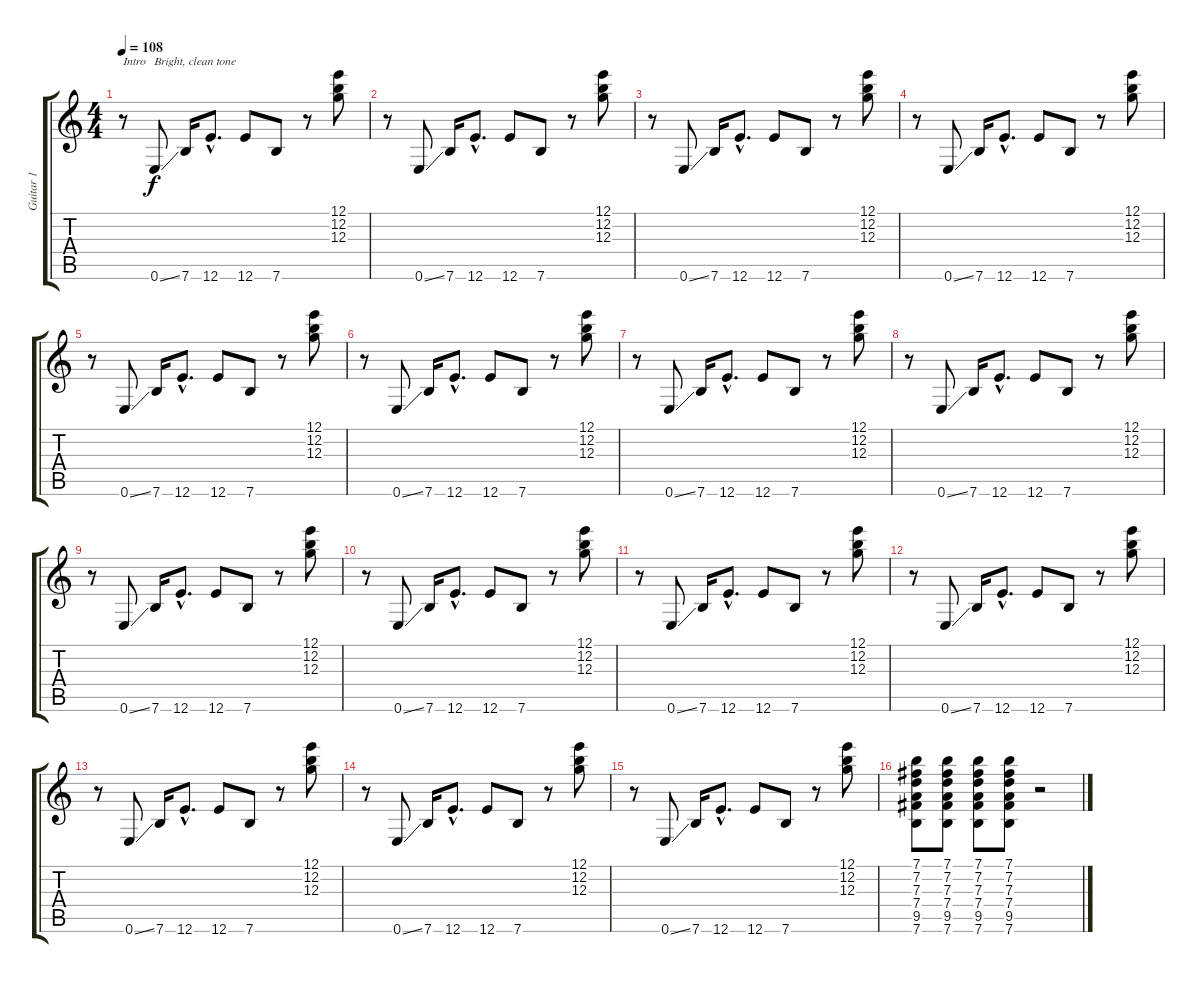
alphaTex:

\track ("Guitar 1" "Guitar 1") {instrument electricguitarclean}
\staff {score tabs}
\tuning (E4 B3 G3 D3 A2 E2) {hide}
\ts (4 4)
\tempo 108
\clef g2
\ks c
r.8{txt "Intro" dy f instrument electricguitarclean} 0.6{ss}.8{txt "Bright, clean tone"} 7.6.16 12.6{hac}.8{d} 12.6.8 7.6.8 r.8 (12.1 12.2 12.3).8 |
r.8 0.6{ss}.8 7.6.16 12.6{hac}.8{d} 12.6.8 7.6.8 r.8 (12.1 12.2 12.3).8 |
r.8 0.6{ss}.8 7.6.16 12.6{hac}.8{d} 12.6.8 7.6.8 r.8 (12.1 12.2 12.3).8 |
r.8 0.6{ss}.8 7.6.16 12.6{hac}.8{d} 12.6.8 7.6.8 r.8 (12.1 12.2 12.3).8 |
r.8 0.6{ss}.8 7.6.16 12.6{hac}.8{d} 12.6.8 7.6.8 r.8 (12.1 12.2 12.3).8 |
r.8 0.6{ss}.8 7.6.16 12.6{hac}.8{d} 12.6.8 7.6.8 r.8 (12.1 12.2 12.3).8 |
r.8 0.6{ss}.8 7.6.16 12.6{hac}.8{d} 12.6.8 7.6.8 r.8 (12.1 12.2 12.3).8 |
r.8 0.6{ss}.8 7.6.16 12.6{hac}.8{d} 12.6.8 7.6.8 r.8 (12.1 12.2 12.3).8 |
r.8 0.6{ss}.8 7.6.16 12.6{hac}.8{d} 12.6.8 7.6.8 r.8 (12.1 12.2 12.3).8 |
r.8 0.6{ss}.8 7.6.16 12.6{hac}.8{d} 12.6.8 7.6.8 r.8 (12.1 12.2 12.3).8 |
r.8 0.6{ss}.8 7.6.16 12.6{hac}.8{d} 12.6.8 7.6.8 r.8 (12.1 12.2 12.3).8 |
r.8 0.6{ss}.8 7.6.16 12.6{hac}.8{d} 12.6.8 7.6.8 r.8 (12.1 12.2 12.3).8 |
r.8 0.6{ss}.8 7.6.16 12.6{hac}.8{d} 12.6.8 7.6.8 r.8 (12.1 12.2 12.3).8 |
r.8 0.6{ss}.8 7.6.16 12.6{hac}.8{d} 12.6.8 7.6.8 r.8 (12.1 12.2 12.3).8 |
r.8 0.6{ss}.8 7.6.16 12.6{hac}.8{d} 12.6.8 7.6.8 r.8 (12.1 12.2 12.3).8 |
(7.1 7.2 7.3 7.4 9.5 7.6).8 (7.1 7.2 7.3 7.4 9.5 7.6).8 (7.1 7.2 7.3 7.4 9.5 7.6).8 (7.1 7.2 7.3 7.4 9.5 7.6).8 r.2
